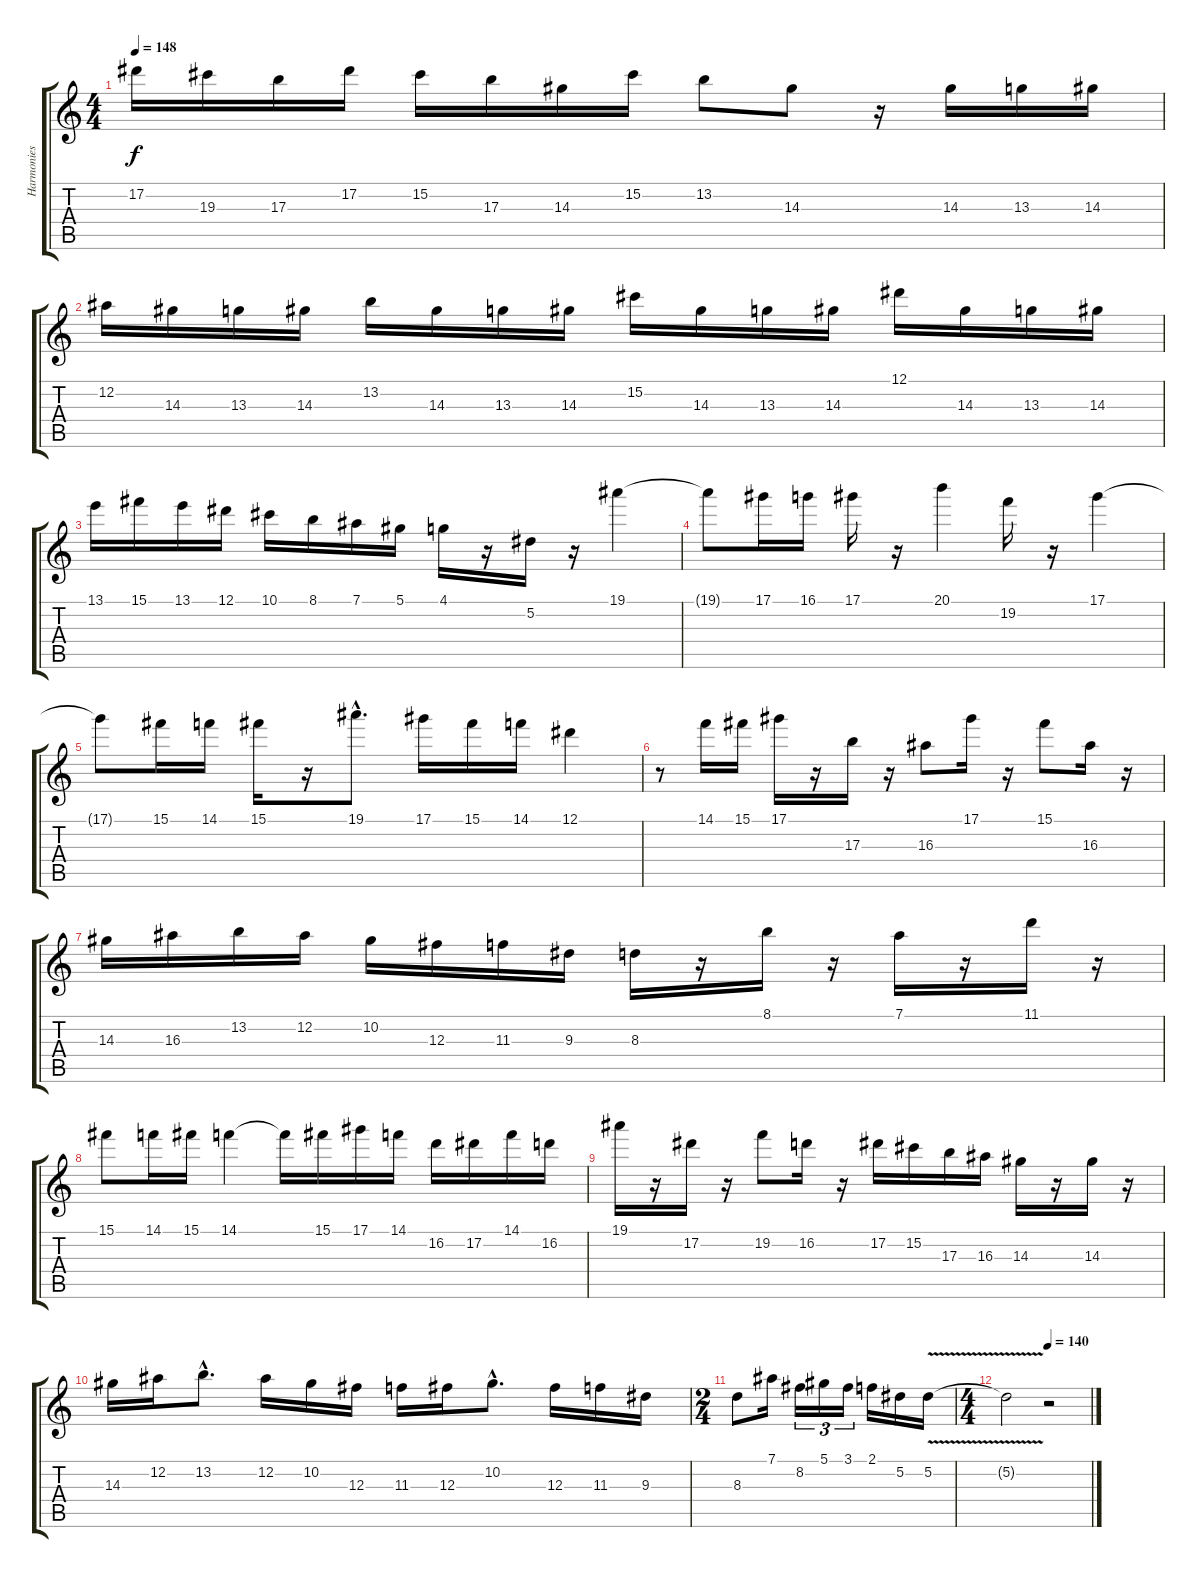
\track ("Harmonies" "Harmonies") {instrument distortionguitar}
\staff {score tabs}
\tuning (Eb4 Bb3 Gb3 Db3 Ab2 Eb2) {hide}
\ts (4 4)
\tempo 148
\clef g2
\ks c
17.2.16{dy f} 19.3.16 17.3.16 17.2.16 15.2.16 17.3.16 14.3.16 15.2.16 13.2.8 14.3.8 r.16 14.3.16 13.3.16 14.3.16 |
12.2.16 14.3.16 13.3.16 14.3.16 13.2.16 14.3.16 13.3.16 14.3.16 15.2.16 14.3.16 13.3.16 14.3.16 12.1.16 14.3.16 13.3.16 14.3.16 |
13.1.16 15.1.16 13.1.16 12.1.16 10.1.16 8.1.16 7.1.16 5.1.16 4.1.16 r.16 5.2.16 r.16 19.1.4 |
19.1{t}.8 17.1.16 16.1.16 17.1.16 r.16 20.1.4 19.2.16 r.16 17.1.4 |
17.1{t}.8 15.1.16 14.1.16 15.1.16 r.16 19.1{hac}.8{d} 17.1.16 15.1.16 14.1.16 12.1.4 |
r.8 14.1.16 15.1.16 17.1.16 r.16 17.3.16 r.16 16.3.8 17.1.16 r.16 15.1.8 16.3.16 r.16 |
14.3.16 16.3.16 13.2.16 12.2.16 10.2.16 12.3.16 11.3.16 9.3.16 8.3.16 r.16 8.1.16 r.16 7.1.16 r.16 11.1.16 r.16 |
15.1.8 14.1.16 15.1.16 14.1.4 14.1{t}.16 15.1.16 17.1.16 14.1.16 16.2.16 17.2.16 14.1.16 16.2.16 |
19.1.16 r.16 17.2.16 r.16 19.2.8 16.2.16 r.16 17.2.16 15.2.16 17.3.16 16.3.16 14.3.16 r.16 14.3.16 r.16 |
14.3.16 12.2.16 13.2{hac}.8{d} 12.2.16 10.2.16 12.3.16 11.3.16 12.3.16 10.2{hac}.8{d} 12.3.16 11.3.16 9.3.16 |
\ts (2 4)
8.3.8 7.1.16 8.2.16{tu (3 2)} 5.1.16{tu (3 2)} 3.1.16{tu (3 2)} 2.1.16 5.2.16 5.2{v}.16 |
\ts (4 4)
\tempo (140 0.5)
5.2{t}.2 r.2
